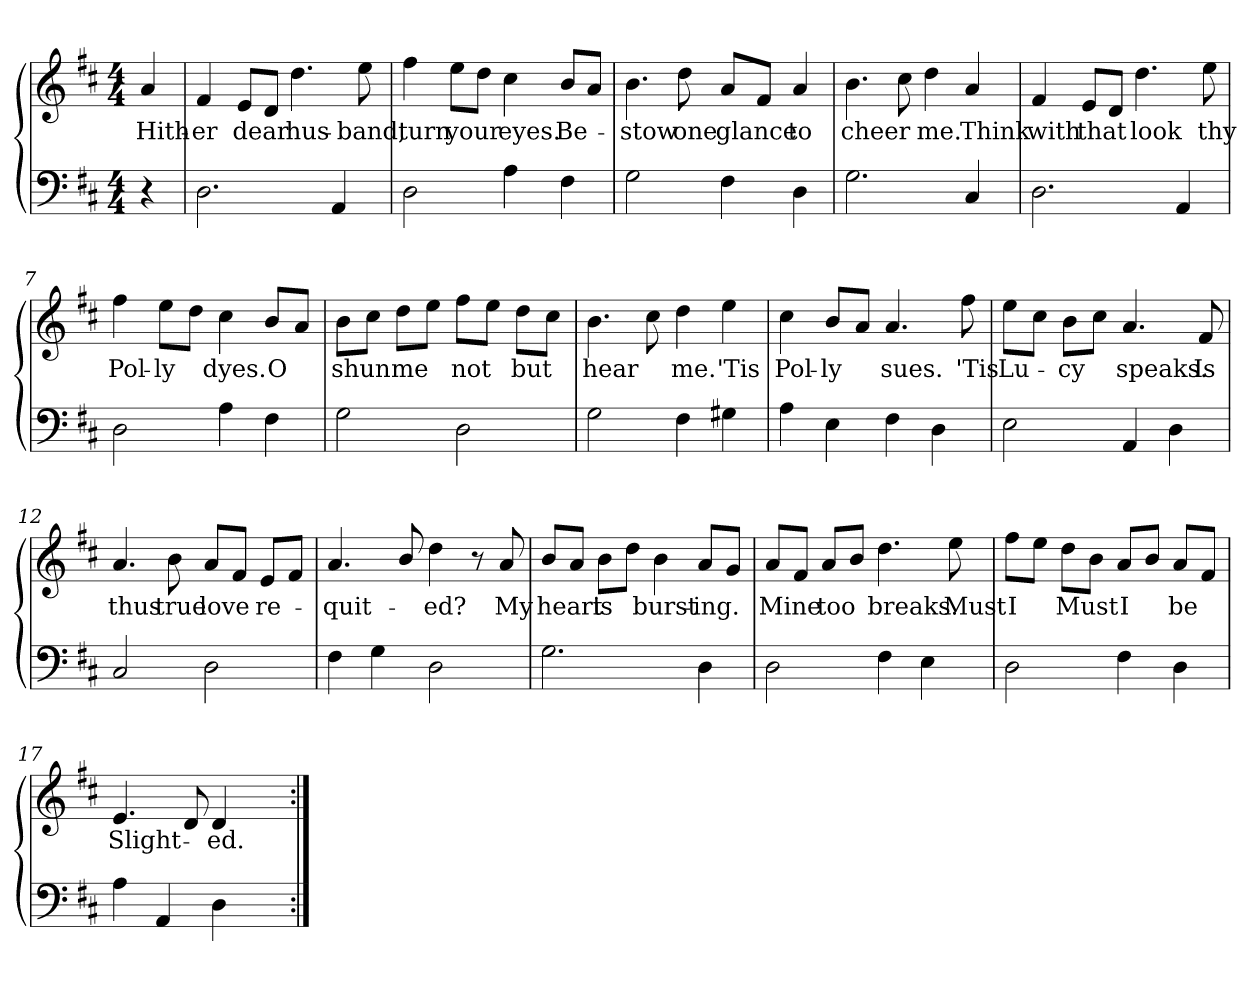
**kern	**kern	**text
*part2	*part1	*part1
*staff2	*staff1	*staff1
*clefF4	*clefG2	*
*k[f#c#]	*k[f#c#]	*
*D:	*D:	*
*M4/4	*M4/4	*
=1	=1	=1
4r	4a/	Hith-
=2	=2	=2
2.D\	4f#/	-er
.	8e/L	dear
.	8d/J	.
.	4.dd\	hus-
4AA/	.	.
.	8ee\	-band,
=3	=3	=3
2D\	4ff#\	turn
.	8ee\L	your
.	8dd\J	.
4A\	4cc#\	eyes.
4F#\	8b/L	Be-
.	8a/J	.
=4	=4	=4
2G\	4.b\	-stow
.	8dd\	one
4F#\	8a/L	glance
.	8f#/J	.
4D\	4a/	to
=5	=5	=5
2.G\	4.b\	cheer
.	8cc#\	.
.	4dd\	me.
4C#/	4a/	Think
!!LO:LB:g=z
=6	=6	=6
2.D\	4f#/	with
.	8e/L	that
.	8d/J	.
.	4.dd\	look
4AA/	.	.
.	8ee\	thy
=7	=7	=7
2D\	4ff#\	Pol-
.	8ee\L	-ly
.	8dd\J	.
4A\	4cc#\	dyes.
4F#\	8b/L	O
.	8a/J	.
=8	=8	=8
2G\	8b\L	shun
.	8cc#\J	.
.	8dd\L	me
.	8ee\J	.
2D\	8ff#\L	not
.	8ee\J	.
.	8dd\L	but
.	8cc#\J	.
=9	=9	=9
2G\	4.b\	hear
.	8cc#\	.
4F#\	4dd\	me.
4G#X\	4ee\	'Tis
!!LO:LB:g=z
=10	=10	=10
4A\	4cc#\	Pol-
4E\	8b/L	-ly
.	8a/J	.
4F#\	4.a/	sues.
4D\	.	.
.	8ff#\	'Tis
=11	=11	=11
2E\	8ee\L	Lu-
.	8cc#\J	.
.	8b\L	-cy
.	8cc#\J	.
4AA/	4.a/	speaks.
4D\	.	.
.	8f#/	Is
=12	=12	=12
2C#/	4.a/	thus
.	8b\	true
2D\	8a/L	love
.	8f#/J	.
.	8e/L	re-
.	8f#/J	.
=13	=13	=13
4F#\	4.a/	-quit-
4G\	.	.
.	8b/	.
2D\	4dd\	-ed?
.	8r	.
.	8a/	My
!!LO:LB:g=z
=14	=14	=14
2.G\	8b/L	heart
.	8a/J	.
.	8b\L	is
.	8dd\J	.
.	4b\	burst-
4D\	8a/L	-ing.
.	8g/J	.
=15	=15	=15
2D\	8a/L	Mine
.	8f#/J	.
.	8a/L	too
.	8b/J	.
4F#\	4.dd\	breaks.
4E\	.	.
.	8ee\	Must
=16	=16	=16
2D\	8ff#\L	I
.	8ee\J	.
.	8dd\L	Must
.	8b\J	.
4F#\	8a/L	I
.	8b/J	.
4D\	8a/L	be
.	8f#/J	.
=17	=17	=17
4A\	4.e/	Slight-
4AA/	.	.
.	8d/	.
4D\	4d/	-ed.
4ryy	4ryy	.
=:|!	=:|!	=:|!
*-	*-	*-
